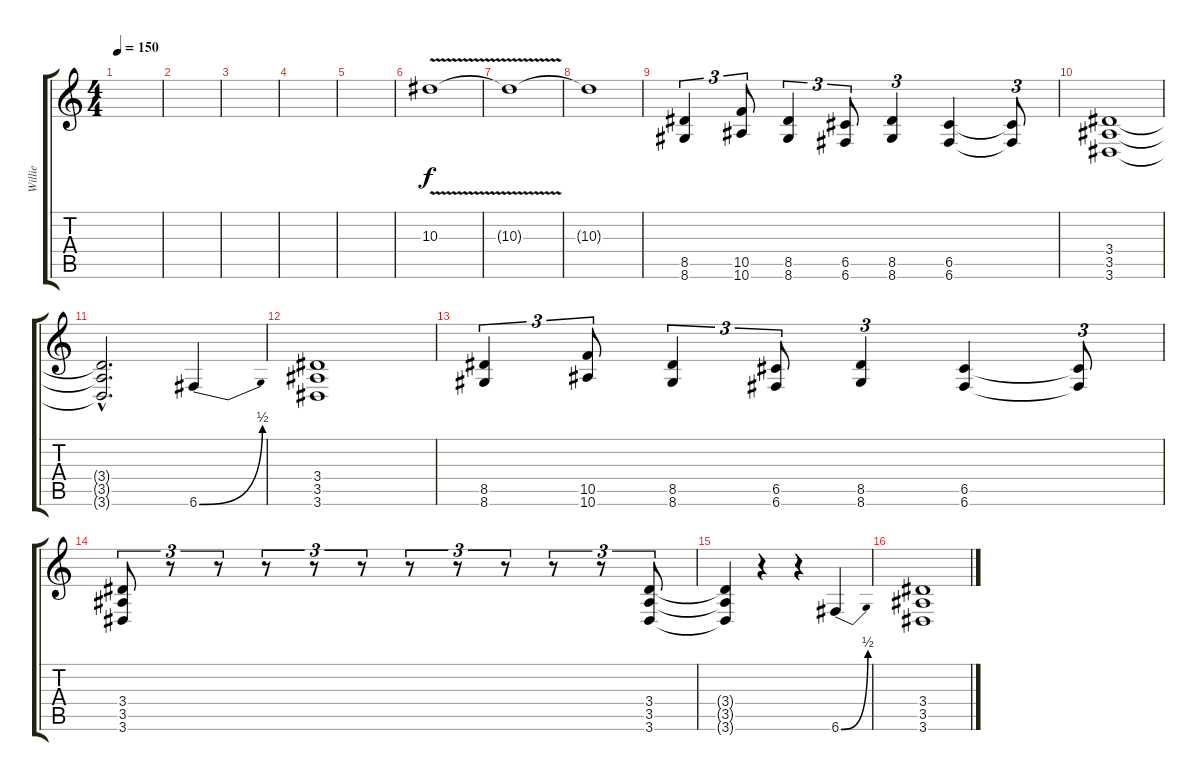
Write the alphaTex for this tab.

\track ("Willie" "Willie") {instrument distortionguitar}
\staff {score tabs}
\tuning (D4 A3 F3 C3 G2 C2) {hide}
\ts (4 4)
\tempo 150
\clef g2
\ks c
|
|
|
|
|
10.3{v}.1 |
10.3{t}.1 |
10.3{t}.1 |
(8.5 8.6).4{tu (3 2)} (10.5 10.6).8{tu (3 2)} (8.5 8.6).4{tu (3 2)} (6.5 6.6).8{tu (3 2)} (8.5 8.6).4{tu (3 2)} (6.5 6.6).4 (6.5{t} 6.6{t}).8{tu (3 2)} |
(3.4 3.5 3.6).1 |
(3.4{hac t} 3.5{hac t} 3.6{hac t}).2{d} 6.6{be (bend 0 0 60 2)}.4 |
(3.4 3.5 3.6).1 |
(8.5 8.6).4{tu (3 2)} (10.5 10.6).8{tu (3 2)} (8.5 8.6).4{tu (3 2)} (6.5 6.6).8{tu (3 2)} (8.5 8.6).4{tu (3 2)} (6.5 6.6).4 (6.5{t} 6.6{t}).8{tu (3 2)} |
(3.4 3.5 3.6).8{tu (3 2)} r.8{tu (3 2)} r.8{tu (3 2)} r.8{tu (3 2)} r.8{tu (3 2)} r.8{tu (3 2)} r.8{tu (3 2)} r.8{tu (3 2)} r.8{tu (3 2)} r.8{tu (3 2)} r.8{tu (3 2)} (3.4 3.5 3.6).8{tu (3 2)} |
(3.4{t} 3.5{t} 3.6{t}).4 r.4 r.4 6.6{be (bend 0 0 60 2)}.4 |
(3.4 3.5 3.6).1
